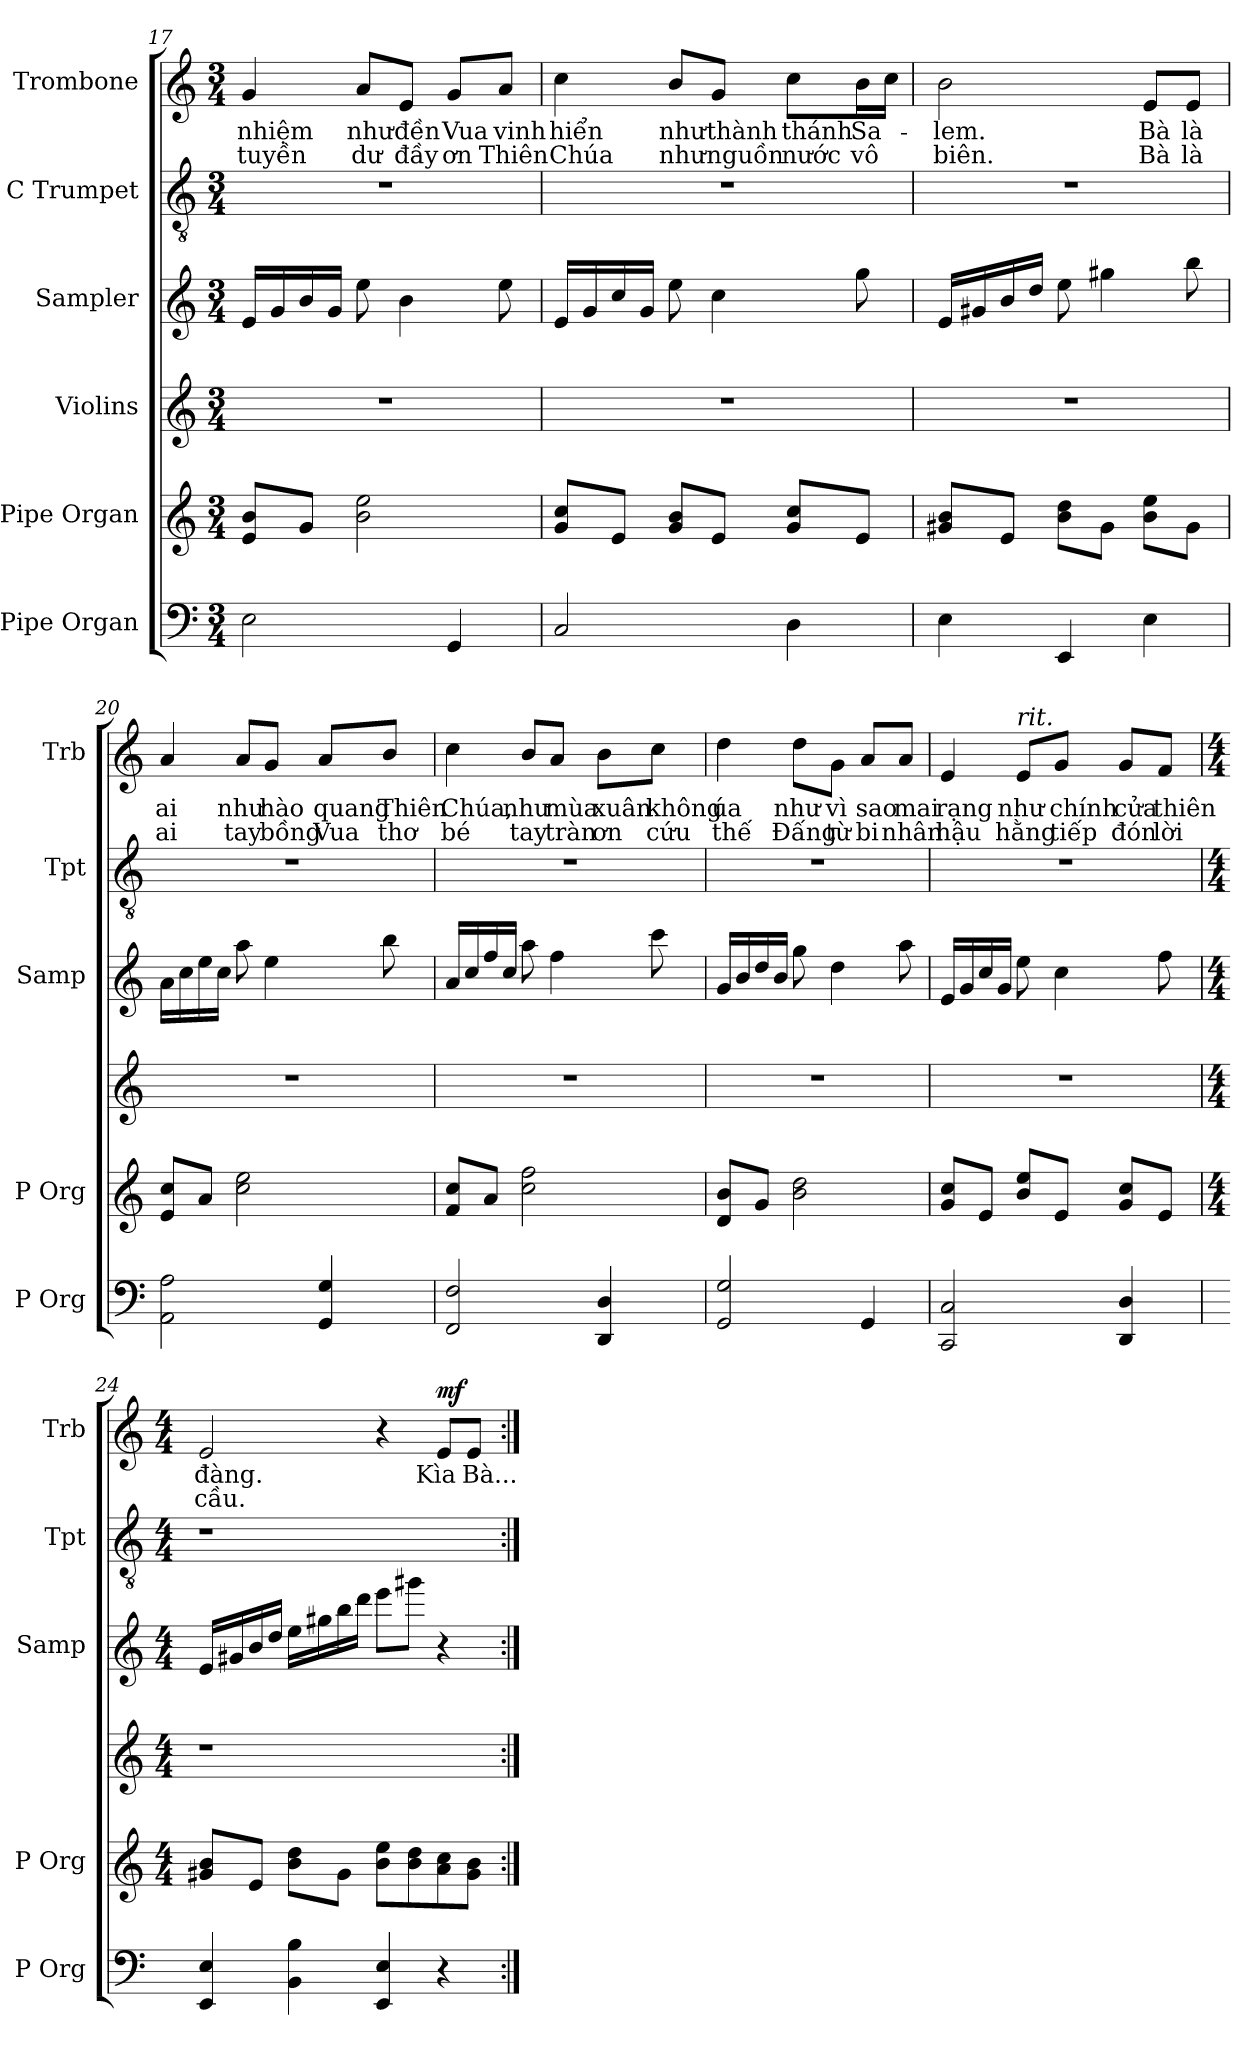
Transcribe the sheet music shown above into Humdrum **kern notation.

**kern	**kern	**kern	**kern	**kern	**kern	**text	**text	**dynam
*part6	*part5	*part4	*part3	*part2	*part1	*part1	*part1	*part1
*staff6	*staff5	*staff4	*staff3	*staff2	*staff1	*staff1	*staff1	*staff1
*I"Pipe Organ	*I"Pipe Organ	*I"Violins	*I"Sampler	*I"C Trumpet	*I"Trombone	*	*	*
*I'P Org	*I'P Org	*	*I'Samp	*I'Tpt	*I'Trb	*	*	*
*clefF4	*clefG2	*clefG2	*clefG2	*clefGv2	*clefG2	*	*	*
*k[]	*k[]	*k[]	*k[]	*k[]	*k[]	*	*	*
*M3/4	*M3/4	*M3/4	*M3/4	*M3/4	*M3/4	*	*	*
=17	=17	=17	=17	=17	=17	=17	=17	=17
2E\	8e/ 8b/L	2.r	16e/LL	2.r	4g/	nhiệm	tuyền	.
.	.	.	16g/	.	.	.	.	.
.	8g/J	.	16b/	.	.	.	.	.
.	.	.	16g/JJ	.	.	.	.	.
.	2b\ 2ee\	.	8ee\	.	8a/L	như	dư	.
.	.	.	4b\	.	8e/J	đền	đầy	.
4GG/	.	.	.	.	8g/L	Vua	ơn	.
.	.	.	8ee\	.	8a/J	vinh	Thiên	.
!!LO:PB:g=z
=18	=18	=18	=18	=18	=18	=18	=18	=18
2C/	8g/ 8cc/L	2.r	16e/LL	2.r	4cc\	hiển	Chúa	.
.	.	.	16g/	.	.	.	.	.
.	8e/J	.	16cc/	.	.	.	.	.
.	.	.	16g/JJ	.	.	.	.	.
.	8g/ 8b/L	.	8ee\	.	8b/L	như	như	.
.	8e/J	.	4cc\	.	8g/J	thành	nguồn	.
4D\	8g/ 8cc/L	.	.	.	8cc\L	thánh	nước	.
.	8e/J	.	8gg\	.	16b\L	Sa-	vô	.
.	.	.	.	.	16cc\JJ	.	.	.
=19	=19	=19	=19	=19	=19	=19	=19	=19
4E\	8g#X/ 8b/L	2.r	16e/LL	2.r	2b\	-lem.	biên.	.
.	.	.	16g#X/	.	.	.	.	.
.	8e/J	.	16b/	.	.	.	.	.
.	.	.	16dd/JJ	.	.	.	.	.
4EE/	8b\ 8dd\L	.	8ee\	.	.	.	.	.
.	8g#\J	.	4gg#X\	.	.	.	.	.
4E\	8b\ 8ee\L	.	.	.	8e/L	Bà	Bà	.
.	8g#\J	.	8bb\	.	8e/J	là	là	.
=20	=20	=20	=20	=20	=20	=20	=20	=20
2AA\ 2A\	8e/ 8cc/L	2.r	16a\LL	2.r	4a/	ai	ai	.
.	.	.	16cc\	.	.	.	.	.
.	8a/J	.	16ee\	.	.	.	.	.
.	.	.	16cc\JJ	.	.	.	.	.
.	2cc\ 2ee\	.	8aa\	.	8a/L	như	tay	.
.	.	.	4ee\	.	8g/J	hào	bồng	.
4GG/ 4G/	.	.	.	.	8a/L	quang	Vua	.
.	.	.	8bb\	.	8b/J	Thiên	thơ	.
!!LO:LB:g=z
=21	=21	=21	=21	=21	=21	=21	=21	=21
2FF/ 2F/	8f/ 8cc/L	2.r	16a/LL	2.r	4cc\	Chúa,	bé	.
.	.	.	16cc/	.	.	.	.	.
.	8a/J	.	16ff/	.	.	.	.	.
.	.	.	16cc/JJ	.	.	.	.	.
.	2cc\ 2ff\	.	8aa\	.	8b/L	như	tay	.
.	.	.	4ff\	.	8a/J	mùa	tràn	.
4DD/ 4D/	.	.	.	.	8b\L	xuân	ơn	.
.	.	.	8ccc\	.	8cc\J	không	cứu	.
=22	=22	=22	=22	=22	=22	=22	=22	=22
2GG/ 2G/	8d/ 8b/L	2.r	16g/LL	2.r	4dd\	úa	thế	.
.	.	.	16b/	.	.	.	.	.
.	8g/J	.	16dd/	.	.	.	.	.
.	.	.	16b/JJ	.	.	.	.	.
.	2b\ 2dd\	.	8gg\	.	8dd\L	như	Đấng	.
.	.	.	4dd\	.	8g\J	vì	từ	.
4GG/	.	.	.	.	8a/L	sao	bi	.
.	.	.	8aa\	.	8a/J	mai	nhân	.
=23	=23	=23	=23	=23	=23	=23	=23	=23
2CC/ 2C/	8g/ 8cc/L	2.r	16e/LL	2.r	4e/	rạng	hậu	.
.	.	.	16g/	.	.	.	.	.
.	8e/J	.	16cc/	.	.	.	.	.
.	.	.	16g/JJ	.	.	.	.	.
!	!	!	!	!	!LO:TX:a:i:t=rit.	!	!	!
.	8b/ 8ee/L	.	8ee\	.	8e/L	như	hằng	.
.	8e/J	.	4cc\	.	8g/J	chính	tiếp	.
4DD/ 4D/	8g/ 8cc/L	.	.	.	8g/L	cửa	đón	.
.	8e/J	.	8ff\	.	8f/J	thiên	lời	.
!!LO:PB:g=z
=24	=24	=24	=24	=24	=24	=24	=24	=24
*	*M4/4	*M4/4	*M4/4	*M4/4	*M4/4	*	*	*
4EE/ 4E/	8g#X/ 8b/L	1r	16e/LL	1r	2e/	đàng.	cầu.	.
.	.	.	16g#X/	.	.	.	.	.
.	8e/J	.	16b/	.	.	.	.	.
.	.	.	16dd/JJ	.	.	.	.	.
4BB\ 4B\	8b\ 8dd\L	.	16ee\LL	.	.	.	.	.
.	.	.	16gg#X\	.	.	.	.	.
.	8g#\J	.	16bb\	.	.	.	.	.
.	.	.	16ddd\JJ	.	.	.	.	.
4EE/ 4E/	8b\ 8ee\L	.	8eee\L	.	4r	.	.	.
.	8b\ 8dd\	.	8ggg#X\J	.	.	.	.	.
!	!	!	!	!	!	!	!	!LO:DY:b
4r	8a\ 8cc\	.	4r	.	8e/L	Kìa	.	mf
.	8g#\ 8b\J	.	.	.	8e/J	Bà...	.	.
=:|!	=:|!	=:|!	=:|!	=:|!	=:|!	=:|!	=:|!	=:|!
*-	*-	*-	*-	*-	*-	*-	*-	*-
